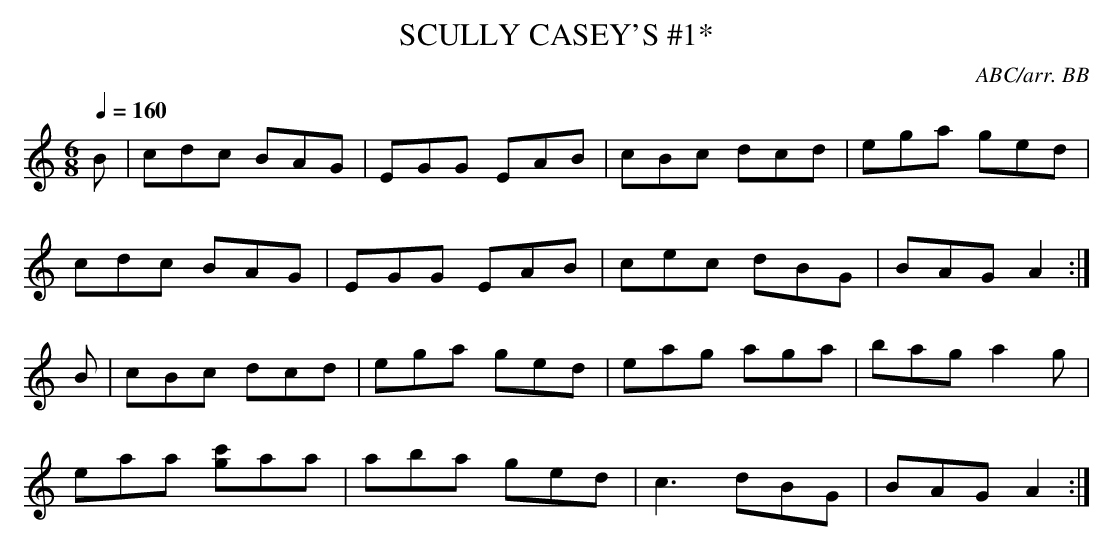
X:1
T:SCULLY CASEY'S #1*
C:ABC/arr. BB
Q:1/4=160
M:6/8
L:1/8
K:Am
B|cdc BAG|EGG EAB|cBc dcd|ega ged|
cdc BAG|EGG EAB|cec dBG|BAG A2:|
B|cBc dcd|ega ged|eag aga|bag a2g|
eaa [c'g]aa|aba ged|c3 dBG|BAG A2:|
